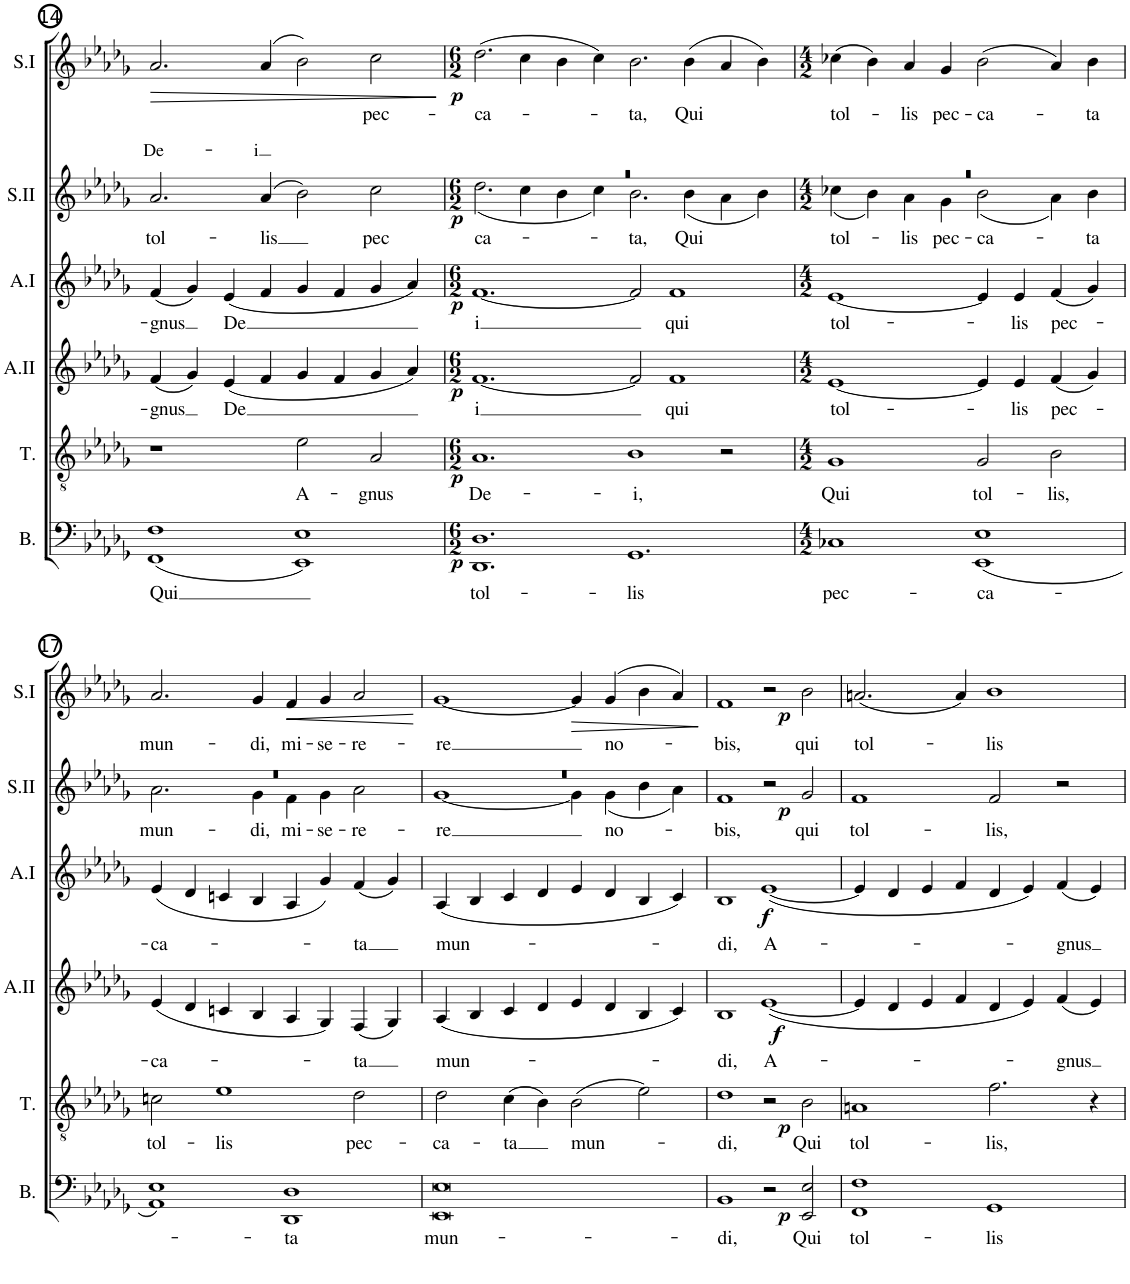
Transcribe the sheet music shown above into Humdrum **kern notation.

**kern	**text	**dynam	**kern	**text	**dynam	**kern	**text	**dynam	**kern	**text	**dynam	**kern	**text	**dynam	**kern	**text	**text	**dynam
*part6	*part6	*part6	*part5	*part5	*part5	*part4	*part4	*part4	*part3	*part3	*part3	*part2	*part2	*part2	*part1	*part1	*part1	*part1
*staff6	*staff6	*staff6	*staff5	*staff5	*staff5	*staff4	*staff4	*staff4	*staff3	*staff3	*staff3	*staff2	*staff2	*staff2	*staff1	*staff1	*staff1	*staff1
*I"Bass	*	*	*I"Tenor	*	*	*I"Alto II	*	*	*I"Alto I	*	*	*I"Soprano II	*	*	*I"Soprano I	*	*	*
*I'B.	*	*	*I'T.	*	*	*I'A.II	*	*	*I'A.I	*	*	*I'S.II	*	*	*I'S.I	*	*	*
!!LO:PB:g=z
*clefF4	*	*	*clefGv2	*	*	*clefG2	*	*	*clefG2	*	*	*clefG2	*	*	*clefG2	*	*	*
*k[b-e-a-d-g-]	*	*	*k[b-e-a-d-g-]	*	*	*k[b-e-a-d-g-]	*	*	*k[b-e-a-d-g-]	*	*	*k[b-e-a-d-g-]	*	*	*k[b-e-a-d-g-]	*	*	*
*M4/2	*	*	*M4/2	*	*	*M4/2	*	*	*M4/2	*	*	*M4/2	*	*	*M4/2	*	*	*
=14	=14	=14	=14	=14	=14	=14	=14	=14	=14	=14	=14	=14	=14	=14	=14	=14	=14	=14
!	!LO:LY:b	!	!	!	!	!	!LO:LY:b	!	!	!LO:LY:b	!	!	!LO:LY:b	!	!	!	!LO:LY:b	!LO:HP:b
*	*	*	*	*	*	*	*	*	*	*	*	*	*	*	*^	*	*	*
(1FF 1F	Qui	.	1r	.	.	(4f/	-gnus	.	(4f/	-gnus	.	2.a-/	tol-	.	2.a-/	1ryy	.	De-	>
.	.	.	.	.	.	4g-/)	.	.	4g-/)	.	.	.	.	.	.	.	.	.	.
!	!	!	!	!	!	!	!LO:LY:b	!	!	!LO:LY:b	!	!	!	!	!	!	!	!	!
.	.	.	.	.	.	(4e-/	-De	.	(4e-/	-De	.	.	.	.	.	.	.	.	.
!	!	!	!	!	!	!	!	!	!	!	!	!	!LO:LY:b	!	!	!	!	!LO:LY:b	!
.	.	.	.	.	.	4f/	.	.	4f/	.	.	(4a-/	-lis	.	(4a-/	.	.	-i	.
!	!	!	!	!LO:LY:b	!	!	!	!	!	!	!	!	!	!	!	!	!	!	!
1EE- 1E-)	.	.	2e-\	A-	.	4g-/	.	.	4g-/	.	.	2b-\)	.	.	1ryy)	2b-\	.	.	.
.	.	.	.	.	.	4f/	.	.	4f/	.	.	.	.	.	.	.	.	.	.
!	!	!	!	!LO:LY:b	!	!	!	!	!	!	!	!	!LO:LY:b	!	!	!	!LO:LY:b	!	!
.	.	.	2A-/	-gnus	.	4g-/	.	.	4g-/	.	.	2cc\	pec-	.	.	2cc\	pec-	.	.
.	.	.	.	.	.	4a-/)	.	.	4a-/)	.	.	.	.	.	.	.	.	.	.
*	*	*	*	*	*	*	*	*	*	*	*	*	*	*	*v	*v	*	*	*
.	.	.	.	.	.	.	.	.	.	.	.	.	.	.	.	.	.	]
=15	=15	=15	=15	=15	=15	=15	=15	=15	=15	=15	=15	=15	=15	=15	=15	=15	=15	=15
*M6/2	*	*	*M6/2	*	*	*M6/2	*	*	*M6/2	*	*	*M6/2	*	*	*M6/2	*	*	*
!	!LO:LY:b	!LO:DY:b	!	!LO:LY:b	!LO:DY:b	!	!LO:LY:b	!LO:DY:b	!	!LO:LY:b	!LO:DY:b	!	!LO:LY:b	!LO:DY:b	!	!LO:LY:b	!	!LO:DY:b
*	*	*	*	*	*	*	*	*	*	*	*	*^	*	*	*	*	*	*
1.DD- 1.D-	tol-	p	1.A-	De-	p	[1.f	i	p	[1.f	i	p	0.r	(2.dd-\	-ca-	p	(2.dd-\	-ca-	.	p
.	.	.	.	.	.	.	.	.	.	.	.	.	4cc\	.	.	4cc\	.	.	.
.	.	.	.	.	.	.	.	.	.	.	.	.	4b-\	.	.	4b-\	.	.	.
.	.	.	.	.	.	.	.	.	.	.	.	.	4cc\)	.	.	4cc\)	.	.	.
!	!LO:LY:b	!	!	!LO:LY:b	!	!	!	!	!	!	!	!	!	!LO:LY:b	!	!	!LO:LY:b	!	!
1.GG-	-lis	.	1B-	-i,	.	2f/]	.	.	2f/]	.	.	.	2.b-\	-ta,	.	2.b-\	-ta,	.	.
!	!	!	!	!	!	!	!LO:LY:b	!	!	!LO:LY:b	!	!	!	!	!	!	!	!	!
.	.	.	.	.	.	1f	qui	.	1f	qui	.	.	.	.	.	.	.	.	.
!	!	!	!	!	!	!	!	!	!	!	!	!	!	!LO:LY:b	!	!	!LO:LY:b	!	!
.	.	.	.	.	.	.	.	.	.	.	.	.	(4b-\	Qui	.	(4b-\	Qui	.	.
.	.	.	2r	.	.	.	.	.	.	.	.	.	4a-\	.	.	4a-/	.	.	.
.	.	.	.	.	.	.	.	.	.	.	.	.	4b-\)	.	.	4b-\)	.	.	.
=16	=16	=16	=16	=16	=16	=16	=16	=16	=16	=16	=16	=16	=16	=16	=16	=16	=16	=16	=16
*M4/2	*	*	*M4/2	*	*	*M4/2	*	*	*M4/2	*	*	*M4/2	*	*	*	*M4/2	*	*	*
!	!LO:LY:b	!	!	!LO:LY:b	!	!	!LO:LY:b	!	!	!LO:LY:b	!	!	!	!LO:LY:b	!	!	!LO:LY:b	!	!
1C-X	pec-	.	1G-	Qui	.	[1e-	tol-	.	[1e-	tol-	.	0r	(4cc-X\	tol-	.	(4cc-X\	tol-	.	.
.	.	.	.	.	.	.	.	.	.	.	.	.	4b-\)	.	.	4b-\)	.	.	.
!	!	!	!	!	!	!	!	!	!	!	!	!	!	!LO:LY:b	!	!	!LO:LY:b	!	!
.	.	.	.	.	.	.	.	.	.	.	.	.	4a-\	-lis	.	4a-/	-lis	.	.
!	!	!	!	!	!	!	!	!	!	!	!	!	!	!LO:LY:b	!	!	!LO:LY:b	!	!
.	.	.	.	.	.	.	.	.	.	.	.	.	4g-\	pec-	.	4g-/	pec-	.	.
!	!LO:LY:b	!	!	!LO:LY:b	!	!	!	!	!	!	!	!	!	!LO:LY:b	!	!	!LO:LY:b	!	!
(1EE- 1E-	-ca-	.	2G-/	tol-	.	4e-/]	.	.	4e-/]	.	.	.	(2b-\	-ca-	.	(2b-\	-ca-	.	.
!	!	!	!	!	!	!	!LO:LY:b	!	!	!LO:LY:b	!	!	!	!	!	!	!	!	!
.	.	.	.	.	.	4e-/	-lis	.	4e-/	-lis	.	.	.	.	.	.	.	.	.
!	!	!	!	!LO:LY:b	!	!	!LO:LY:b	!	!	!LO:LY:b	!	!	!	!	!	!	!	!	!
.	.	.	2B-\	-lis,	.	(4f/	pec-	.	(4f/	pec-	.	.	4a-\)	.	.	4a-/)	.	.	.
!	!	!	!	!	!	!	!	!	!	!	!	!	!	!LO:LY:b	!	!	!LO:LY:b	!	!
.	.	.	.	.	.	4g-/)	.	.	4g-/)	.	.	.	4b-\	-ta	.	4b-\	-ta	.	.
!!LO:LB:g=z
=17	=17	=17	=17	=17	=17	=17	=17	=17	=17	=17	=17	=17	=17	=17	=17	=17	=17	=17	=17
!	!	!	!	!LO:LY:b	!	!	!LO:LY:b	!	!	!LO:LY:b	!	!	!	!LO:LY:b	!	!	!LO:LY:b	!	!
1AA- 1E-)	.	.	2cn\	tol-	.	(4e-/	-ca-	.	(4e-/	-ca-	.	0r	2.a-\	mun-	.	2.a-/	mun-	.	.
.	.	.	.	.	.	4d-/	.	.	4d-/	.	.	.	.	.	.	.	.	.	.
!	!	!	!	!LO:LY:b	!	!	!	!	!	!	!	!	!	!	!	!	!	!	!
.	.	.	1e-	-lis	.	4cn/	.	.	4cn/	.	.	.	.	.	.	.	.	.	.
!	!	!	!	!	!	!	!	!	!	!	!	!	!	!LO:LY:b	!	!	!LO:LY:b	!	!
.	.	.	.	.	.	4B-/	.	.	4B-/	.	.	.	4g-\	-di,	.	4g-/	-di,	.	.
!	!LO:LY:b	!	!	!	!	!	!	!	!	!	!	!	!	!LO:LY:b	!	!	!LO:LY:b	!	!LO:HP:b
1DD- 1D-	-ta	.	.	.	.	4A-/	.	.	4A-/	.	.	.	4f\	mi-	.	4f/	mi-	.	<
!	!	!	!	!	!	!	!	!	!	!	!	!	!	!LO:LY:b	!	!	!LO:LY:b	!	!
.	.	.	.	.	.	4G-/)	.	.	4g-/)	.	.	.	4g-\	-se-	.	4g-/	-se-	.	.
!	!	!	!	!LO:LY:b	!	!	!LO:LY:b	!	!	!LO:LY:b	!	!	!	!LO:LY:b	!	!	!LO:LY:b	!	!
.	.	.	2d-\	pec-	.	(4F/	-ta	.	(4f/	-ta	.	.	2a-\	-re-	.	2a-/	-re-	.	.
.	.	.	.	.	.	4G-/)	.	.	4g-/)	.	.	.	.	.	.	.	.	.	.
*	*	*	*	*	*	*	*	*	*	*	*	*v	*v	*	*	*	*	*	*
.	.	.	.	.	.	.	.	.	.	.	.	.	.	.	.	.	.	[
=18	=18	=18	=18	=18	=18	=18	=18	=18	=18	=18	=18	=18	=18	=18	=18	=18	=18	=18
!	!LO:LY:b	!	!	!LO:LY:b	!	!	!LO:LY:b	!	!	!LO:LY:b	!	!	!LO:LY:b	!	!	!LO:LY:b	!	!
*	*	*	*	*	*	*	*	*	*	*	*	*^	*	*	*	*	*	*
0EE- 0E-	mun-	.	2d-\	-ca-	.	(4A-/	mun-	.	(4A-/	mun-	.	0r	[1g-	-re	.	[1g-	-re	.	.
.	.	.	.	.	.	4B-/	.	.	4B-/	.	.	.	.	.	.	.	.	.	.
!	!	!	!	!LO:LY:b	!	!	!	!	!	!	!	!	!	!	!	!	!	!	!
.	.	.	(4c\	-ta	.	4c/	.	.	4c/	.	.	.	.	.	.	.	.	.	.
.	.	.	4B-\)	.	.	4d-/	.	.	4d-/	.	.	.	.	.	.	.	.	.	.
!	!	!	!	!LO:LY:b	!	!	!	!	!	!	!	!	!	!	!	!	!	!	!LO:HP:b
.	.	.	(2B-\	mun-	.	4e-/	.	.	4e-/	.	.	.	4g-\]	.	.	4g-/]	.	.	>
!	!	!	!	!	!	!	!	!	!	!	!	!	!	!LO:LY:b	!	!	!LO:LY:b	!	!
.	.	.	.	.	.	4d-/	.	.	4d-/	.	.	.	(4g-\	no-	.	(4g-/	no-	.	.
.	.	.	2e-\)	.	.	4B-/	.	.	4B-/	.	.	.	4b-\	.	.	4b-\	.	.	.
.	.	.	.	.	.	4c/)	.	.	4c/)	.	.	.	4a-\)	.	.	4a-/)	.	.	.
*	*	*	*	*	*	*	*	*	*	*	*	*v	*v	*	*	*	*	*	*
.	.	.	.	.	.	.	.	.	.	.	.	.	.	.	.	.	.	]
=19	=19	=19	=19	=19	=19	=19	=19	=19	=19	=19	=19	=19	=19	=19	=19	=19	=19	=19
!	!LO:LY:b	!	!	!LO:LY:b	!	!	!LO:LY:b	!	!	!LO:LY:b	!	!	!LO:LY:b	!	!	!LO:LY:b	!	!
*	*	*	*	*	*	*	*	*	*	*	*	*^	*	*	*	*	*	*
1BB-	-di,	.	1d-	-di,	.	1B-	-di,	.	1B-	-di,	.	1ryy	1f	-bis,	.	1f	-bis,	.	.
!	!	!	!	!	!	!	!LO:LY:b	!LO:DY:b	!	!LO:LY:b	!LO:DY:b	!	!	!	!	!	!	!	!
2r	.	.	2r	.	.	([1e-	A-	f	([1e-	A-	f	2r	1ryy	.	.	2r	.	.	.
!	!LO:LY:b	!LO:DY:b	!	!LO:LY:b	!LO:DY:b	!	!	!	!	!	!	!	!	!LO:LY:b	!LO:DY:b	!	!LO:LY:b	!	!LO:DY:b
2EE-/ 2E-/	Qui	p	2B-\	Qui	p	.	.	.	.	.	.	2g-/	.	qui	p	2b-\	qui	.	p
*	*	*	*	*	*	*	*	*	*	*	*	*v	*v	*	*	*	*	*	*
=20	=20	=20	=20	=20	=20	=20	=20	=20	=20	=20	=20	=20	=20	=20	=20	=20	=20	=20
!	!LO:LY:b	!	!	!LO:LY:b	!	!	!	!	!	!	!	!	!LO:LY:b	!	!	!LO:LY:b	!	!
1FF 1F	tol-	.	1An	tol-	.	4e-/]	.	.	4e-/]	.	.	1f	tol-	.	(2.an/	tol-	.	.
.	.	.	.	.	.	4d-/	.	.	4d-/	.	.	.	.	.	.	.	.	.
.	.	.	.	.	.	4e-/	.	.	4e-/	.	.	.	.	.	.	.	.	.
.	.	.	.	.	.	4f/	.	.	4f/	.	.	.	.	.	4a/)	.	.	.
!	!LO:LY:b	!	!	!LO:LY:b	!	!	!	!	!	!	!	!	!LO:LY:b	!	!	!LO:LY:b	!	!
1GG-	-lis	.	2.f\	-lis,	.	4d-/	.	.	4d-/	.	.	2f/	-lis,	.	1b-	-lis	.	.
.	.	.	.	.	.	4e-/)	.	.	4e-/)	.	.	.	.	.	.	.	.	.
!	!	!	!	!	!	!	!LO:LY:b	!	!	!LO:LY:b	!	!	!	!	!	!	!	!
.	.	.	.	.	.	(4f/	-gnus	.	(4f/	-gnus	.	2r	.	.	.	.	.	.
.	.	.	4r	.	.	4e-/)	.	.	4e-/)	.	.	.	.	.	.	.	.	.
=	=	=	=	=	=	=	=	=	=	=	=	=	=	=	=	=	=	=
*-	*-	*-	*-	*-	*-	*-	*-	*-	*-	*-	*-	*-	*-	*-	*-	*-	*-	*-
